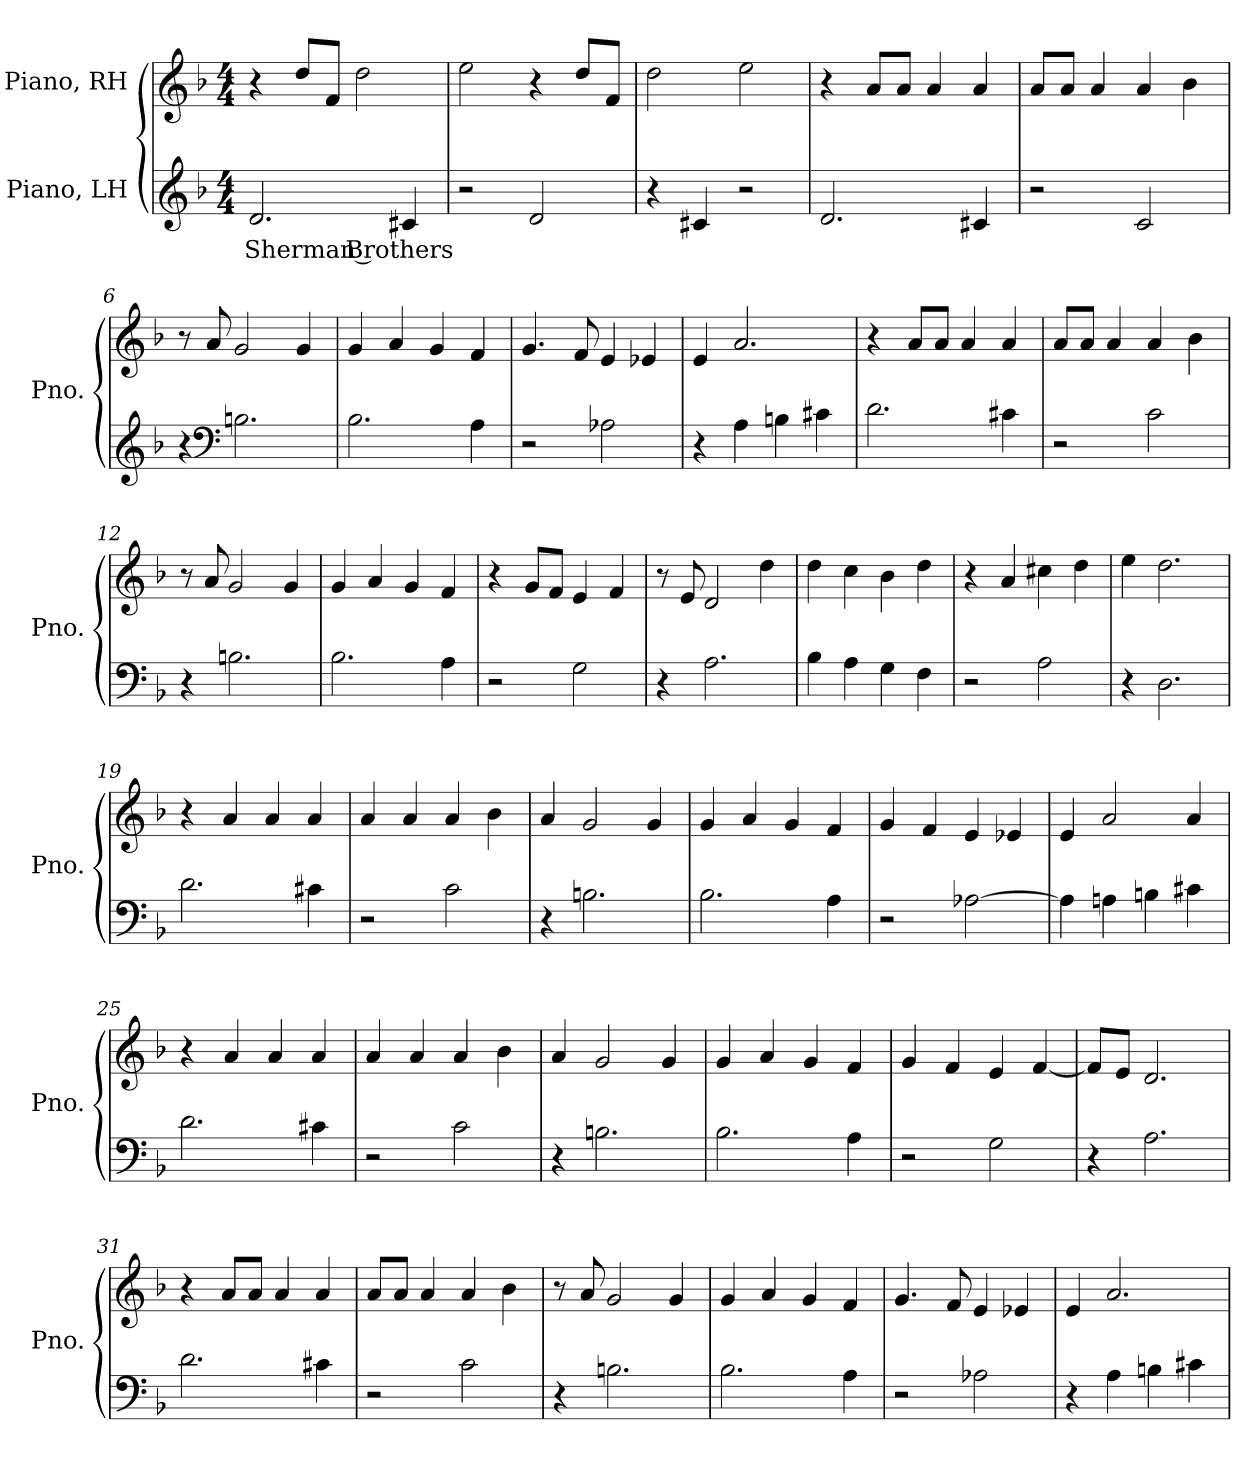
**kern	**text	**kern
*part2	*part2	*part1
*staff2	*staff2	*staff1
*I"Piano, LH	*	*I"Piano, RH
*I'Pno.	*	*I'Pno.
*clefG2	*	*clefG2
*k[b-]	*	*k[b-]
*M4/4	*	*M4/4
*MM140	*	*MM140
=1	=1	=1
!	!LO:LY:b	!
2.d/	Sherman Brothers	4r
.	.	8dd/L
.	.	8f/J
.	.	2dd\
4c#X/	.	.
=2	=2	=2
2r	.	2ee\
2d/	.	4r
.	.	8dd/L
.	.	8f/J
=3	=3	=3
4r	.	2dd\
4c#X/	.	.
2r	.	2ee\
=4	=4	=4
2.d/	.	4r
.	.	8a/L
.	.	8a/J
.	.	4a/
4c#X/	.	4a/
=5	=5	=5
2r	.	8a/L
.	.	8a/J
.	.	4a/
2c/	.	4a/
.	.	4b-\
=6	=6	=6
4r	.	8r
.	.	8a/
*clefF4	*	*
2.Bn\	.	2g/
.	.	4g/
!!LO:LB:g=z
=7	=7	=7
2.B-\	.	4g/
.	.	4a/
.	.	4g/
4A\	.	4f/
=8	=8	=8
2r	.	4.g/
.	.	8f/
2A-X\	.	4e/
.	.	4e-X/
=9	=9	=9
4r	.	4e/
4A\	.	2.a/
4Bn\	.	.
4c#X\	.	.
=10	=10	=10
2.d\	.	4r
.	.	8a/L
.	.	8a/J
.	.	4a/
4c#X\	.	4a/
=11	=11	=11
2r	.	8a/L
.	.	8a/J
.	.	4a/
2c\	.	4a/
.	.	4b-\
=12	=12	=12
4r	.	8r
.	.	8a/
2.Bn\	.	2g/
.	.	4g/
=13	=13	=13
2.B-\	.	4g/
.	.	4a/
.	.	4g/
4A\	.	4f/
!!LO:LB:g=z
=14	=14	=14
2r	.	4r
.	.	8g/L
.	.	8f/J
2G\	.	4e/
.	.	4f/
=15	=15	=15
4r	.	8r
.	.	8e/
2.A\	.	2d/
.	.	4dd\
=16	=16	=16
4B-\	.	4dd\
4A\	.	4cc\
4G\	.	4b-\
4F\	.	4dd\
=17	=17	=17
2r	.	4r
.	.	4a/
2A\	.	4cc#X\
.	.	4dd\
=18	=18	=18
4r	.	4ee\
2.D\	.	2.dd\
=19	=19	=19
2.d\	.	4r
.	.	4a/
.	.	4a/
4c#X\	.	4a/
=20	=20	=20
2r	.	4a/
.	.	4a/
2c\	.	4a/
.	.	4b-\
=21	=21	=21
4r	.	4a/
2.Bn\	.	2g/
.	.	4g/
!!LO:LB:g=z
=22	=22	=22
2.B-\	.	4g/
.	.	4a/
.	.	4g/
4A\	.	4f/
=23	=23	=23
2r	.	4g/
.	.	4f/
[2A-X\	.	4e/
.	.	4e-X/
=24	=24	=24
4A-\]	.	4e/
4An\	.	2a/
4Bn\	.	.
4c#X\	.	4a/
=25	=25	=25
2.d\	.	4r
.	.	4a/
.	.	4a/
4c#X\	.	4a/
=26	=26	=26
2r	.	4a/
.	.	4a/
2c\	.	4a/
.	.	4b-\
=27	=27	=27
4r	.	4a/
2.Bn\	.	2g/
.	.	4g/
=28	=28	=28
2.B-\	.	4g/
.	.	4a/
.	.	4g/
4A\	.	4f/
=29	=29	=29
2r	.	4g/
.	.	4f/
2G\	.	4e/
.	.	[4f/
!!LO:LB:g=z
=30	=30	=30
4r	.	8f/L]
.	.	8e/J
2.A\	.	2.d/
=31	=31	=31
2.d\	.	4r
.	.	8a/L
.	.	8a/J
.	.	4a/
4c#X\	.	4a/
=32	=32	=32
2r	.	8a/L
.	.	8a/J
.	.	4a/
2c\	.	4a/
.	.	4b-\
=33	=33	=33
4r	.	8r
.	.	8a/
2.Bn\	.	2g/
.	.	4g/
=34	=34	=34
2.B-\	.	4g/
.	.	4a/
.	.	4g/
4A\	.	4f/
=35	=35	=35
2r	.	4.g/
.	.	8f/
2A-X\	.	4e/
.	.	4e-X/
=36	=36	=36
4r	.	4e/
4A\	.	2.a/
4Bn\	.	.
4c#X\	.	.
=	=	=
*-	*-	*-
